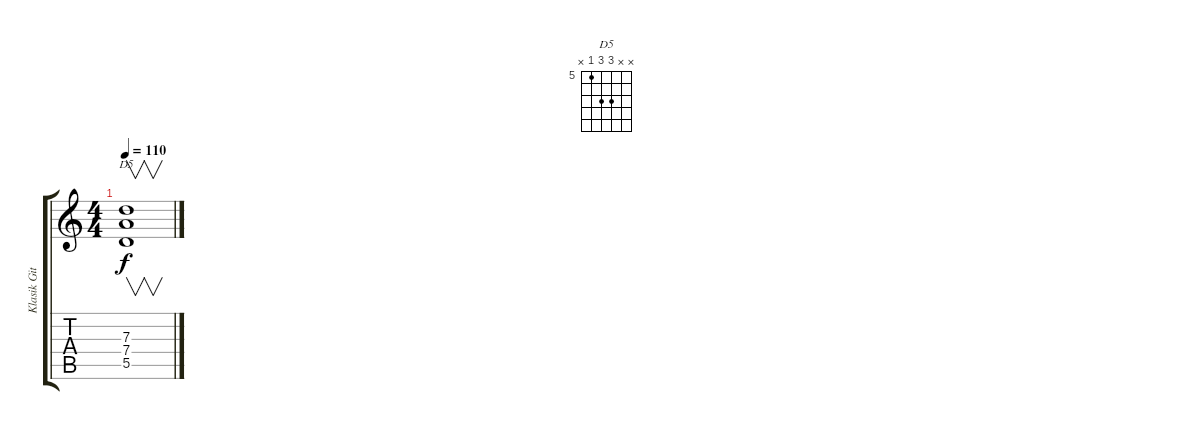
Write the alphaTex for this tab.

\track ("Klasik Gitar" "Klasik Git") {instrument acousticguitarnylon}
\staff {score tabs}
\tuning (E4 B3 G3 D3 A2 E2) {hide}
\chord ("D5" x x 7 7 5 x) {firstfret 5}
\ts (4 4)
\tempo 110
\clef g2
\ks c
(7.3 7.4 5.5).1{v ch "D5" dy f volume 5}
